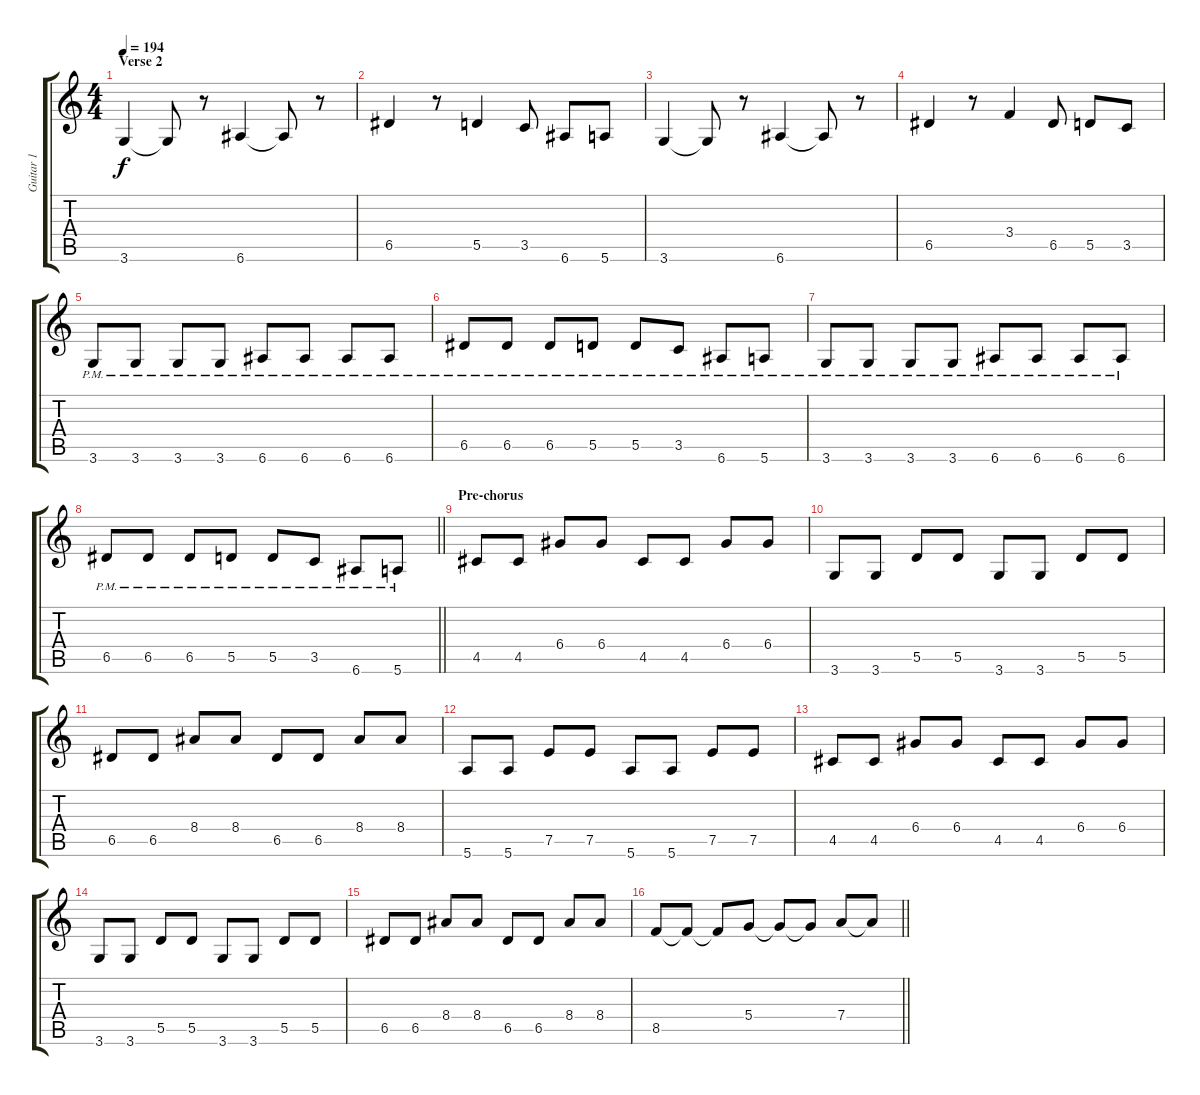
\track ("Guitar 1" "Guitar 1") {instrument distortionguitar}
\staff {score tabs}
\tuning (E4 B3 G3 D3 A2 E2) {hide}
\ts (4 4)
\section ("" "Verse 2")
\tempo 194
\clef g2
\ks c
3.6.4{dy f} 3.6{t}.8 r.8 6.6.4 6.6{t}.8 r.8 |
6.5.4 r.8 5.5.4 3.5.8 6.6.8 5.6.8 |
3.6.4 3.6{t}.8 r.8 6.6.4 6.6{t}.8 r.8 |
6.5.4 r.8 3.4.4 6.5.8 5.5.8 3.5.8 |
3.6{pm}.8 3.6{pm}.8 3.6{pm}.8 3.6{pm}.8 6.6{pm}.8 6.6{pm}.8 6.6{pm}.8 6.6{pm}.8 |
6.5{pm}.8 6.5{pm}.8 6.5{pm}.8 5.5{pm}.8 5.5{pm}.8 3.5{pm}.8 6.6{pm}.8 5.6{pm}.8 |
3.6{pm}.8 3.6{pm}.8 3.6{pm}.8 3.6{pm}.8 6.6{pm}.8 6.6{pm}.8 6.6{pm}.8 6.6{pm}.8 |
\barLineRight lightlight
6.5{pm}.8 6.5{pm}.8 6.5{pm}.8 5.5{pm}.8 5.5{pm}.8 3.5{pm}.8 6.6{pm}.8 5.6{pm}.8 |
\section ("" "Pre-chorus")
4.5.8 4.5.8 6.4.8 6.4.8 4.5.8 4.5.8 6.4.8 6.4.8 |
3.6.8 3.6.8 5.5.8 5.5.8 3.6.8 3.6.8 5.5.8 5.5.8 |
6.5.8 6.5.8 8.4.8 8.4.8 6.5.8 6.5.8 8.4.8 8.4.8 |
5.6.8 5.6.8 7.5.8 7.5.8 5.6.8 5.6.8 7.5.8 7.5.8 |
4.5.8 4.5.8 6.4.8 6.4.8 4.5.8 4.5.8 6.4.8 6.4.8 |
3.6.8 3.6.8 5.5.8 5.5.8 3.6.8 3.6.8 5.5.8 5.5.8 |
6.5.8 6.5.8 8.4.8 8.4.8 6.5.8 6.5.8 8.4.8 8.4.8 |
\barLineRight lightlight
8.5.8 8.5{t}.8 8.5{t}.8 5.4.8 5.4{t}.8 5.4{t}.8 7.4.8 7.4{t}.8
